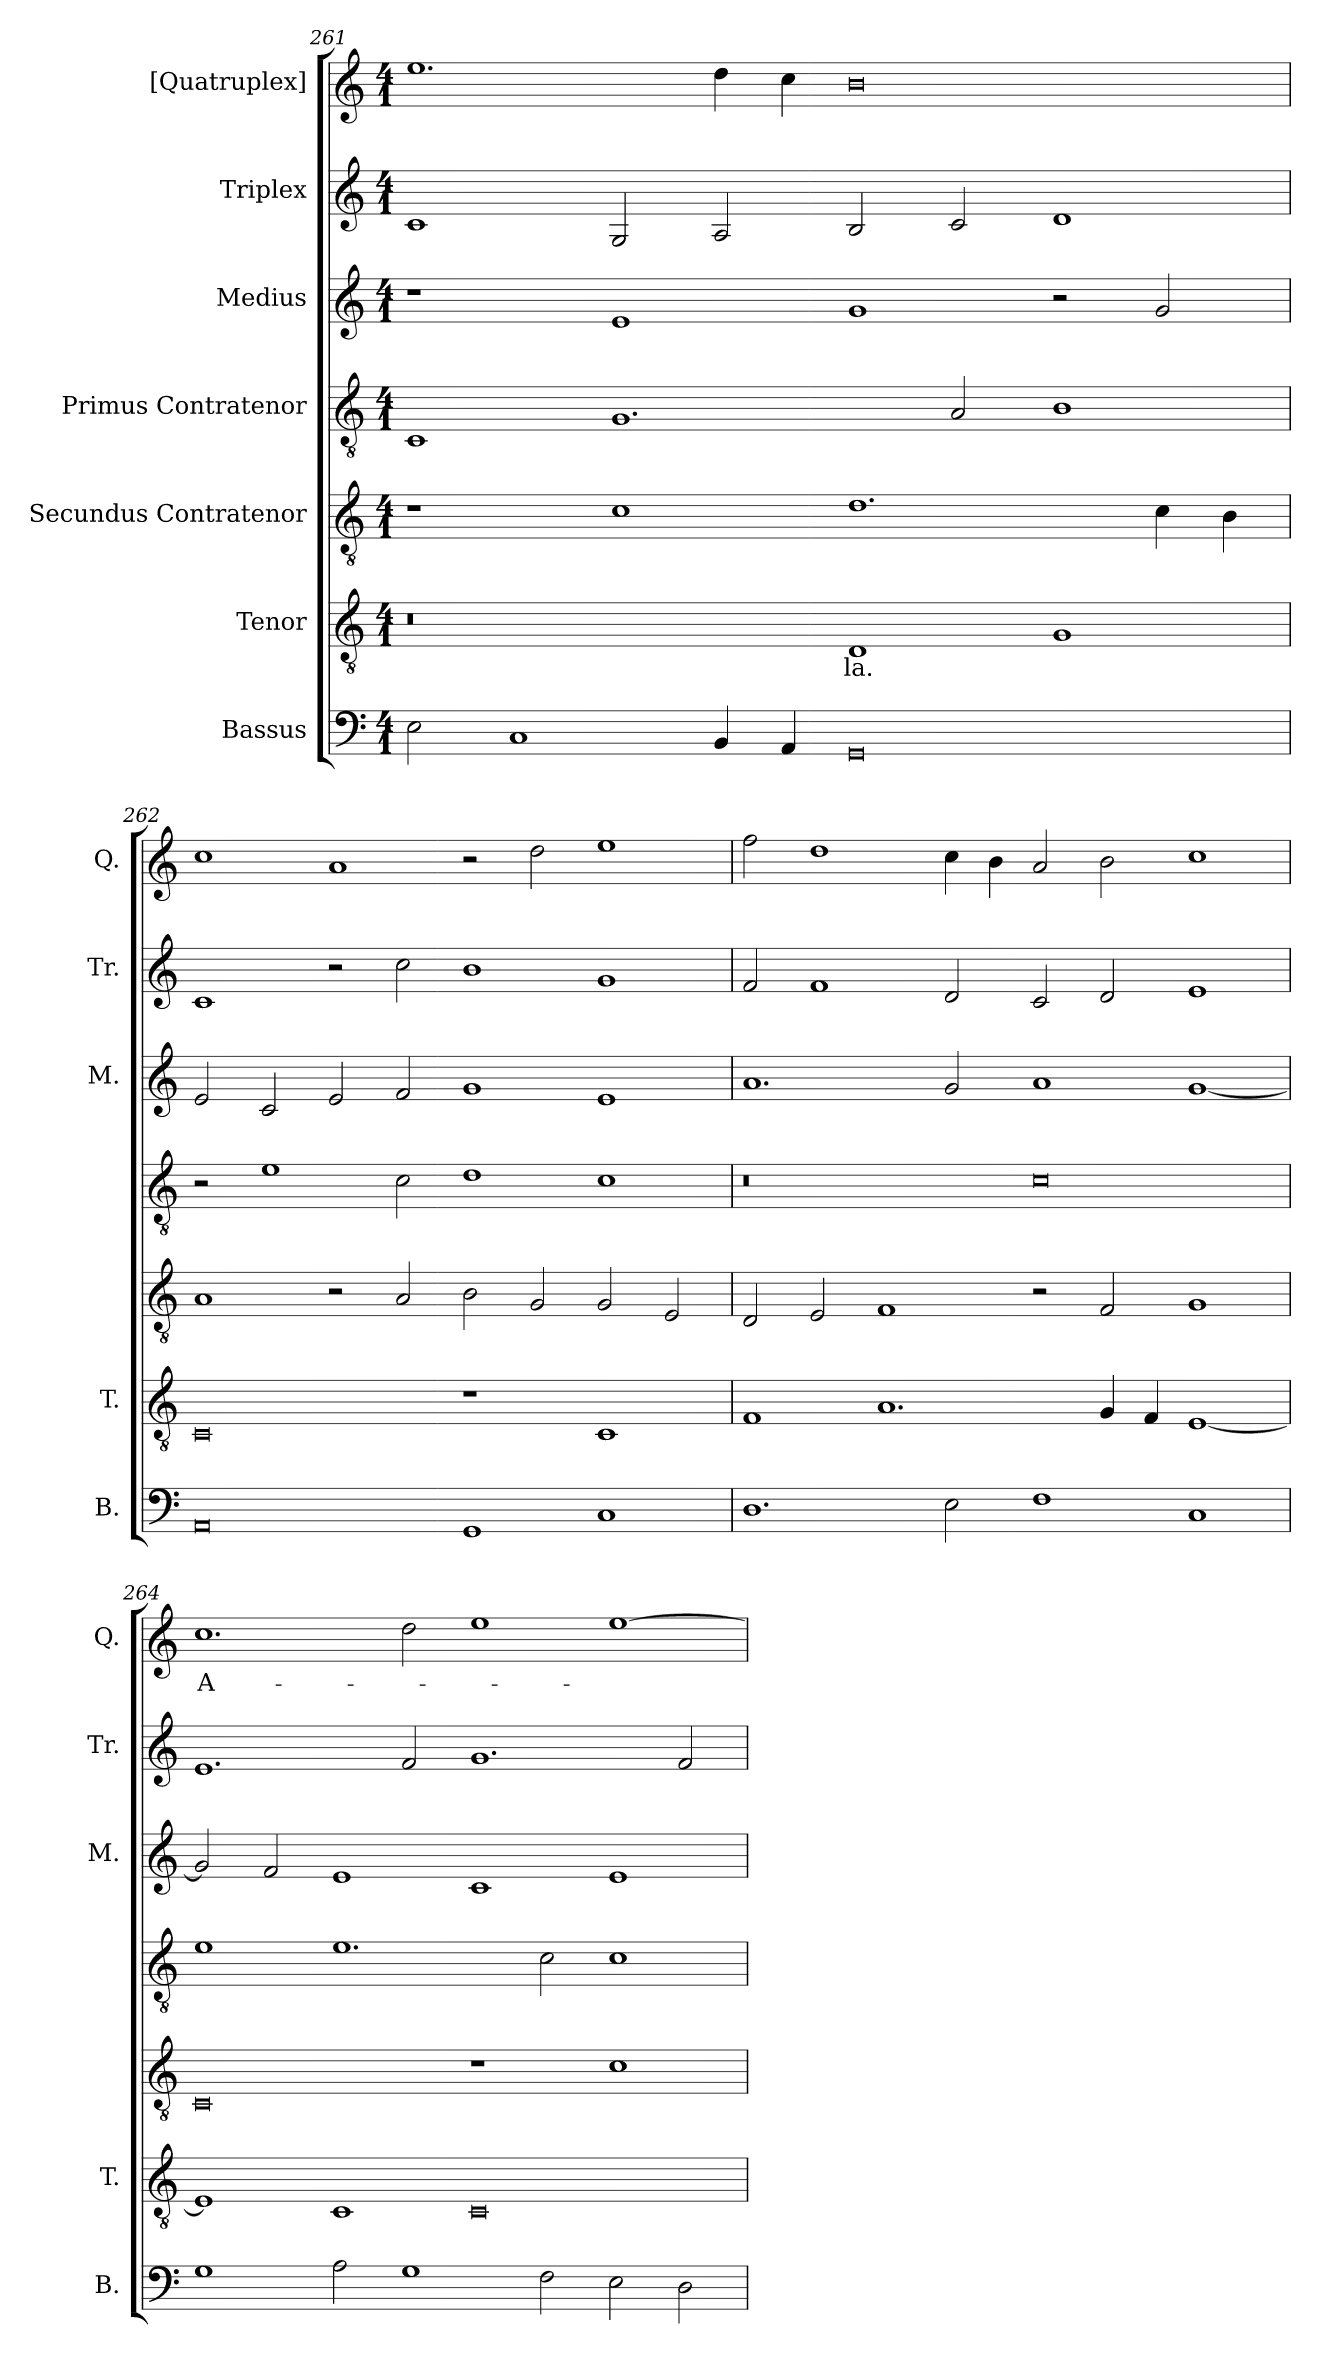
**kern	**kern	**text	**kern	**kern	**kern	**kern	**kern	**text
*part7	*part6	*part6	*part5	*part4	*part3	*part2	*part1	*part1
*staff7	*staff6	*staff6	*staff5	*staff4	*staff3	*staff2	*staff1	*staff1
*I"Bassus	*I"Tenor	*	*I"Secundus Contratenor	*I"Primus Contratenor	*I"Medius	*I"Triplex	*I"[Quatruplex]	*
*I'B.	*I'T.	*	*	*	*I'M.	*I'Tr.	*I'Q.	*
!!LO:PB:g=z
*clefF4	*clefGv2	*	*clefGv2	*clefGv2	*clefG2	*clefG2	*clefG2	*
*	*ITrd7c12	*	*ITrd7c12	*ITrd7c12	*	*	*	*
*k[]	*k[]	*	*k[]	*k[]	*k[]	*k[]	*k[]	*
*C:	*C:	*	*C:	*C:	*C:	*C:	*C:	*
*M4/1	*M4/1	*	*M4/1	*M4/1	*M4/1	*M4/1	*M4/1	*
=261	=261	=261	=261	=261	=261	=261	=261	=261
2Ei\	0r	.	1r	1CCi	1r	1ci	1.eei	.
1Ci	.	.	.	.	.	.	.	.
.	.	.	1Ci	1.GGi	1ei	2Gi/	.	.
4BBi/	.	.	.	.	.	2Ai/	4ddi\	.
4AAi/	.	.	.	.	.	.	4cci\	.
!	!	!LO:LY:b:color=#000000	!	!	!	!	!	!
0GGi	1DDi	-la.	1.Di	.	1gi	2Bi/	0bi	.
.	.	.	.	2AAi/	.	2ci/	.	.
.	1GGi	.	.	1BBi	2r	1di	.	.
.	.	.	4Ci\	.	2gi/	.	.	.
.	.	.	4BBi\	.	.	.	.	.
=262	=262	=262	=262	=262	=262	=262	=262	=262
0AAi	0CCi	.	1AAi	2r	2ei/	1ci	1cci	.
.	.	.	.	1Ei	2ci/	.	.	.
.	.	.	2r	.	2ei/	2r	1ai	.
.	.	.	2AAi/	2Ci\	2fi/	2cci\	.	.
1GGi	1r	.	2BBi\	1Di	1gi	1bi	2r	.
.	.	.	2GGi/	.	.	.	2ddi\	.
1Ci	1CCi	.	2GGi/	1Ci	1ei	1gi	1eei	.
.	.	.	2EEi/	.	.	.	.	.
!!LO:LB:g=z
=263	=263	=263	=263	=263	=263	=263	=263	=263
1.Di	1FFi	.	2DDi/	0r	1.ai	2fi/	2ffi\	.
.	.	.	2EEi/	.	.	1fi	1ddi	.
.	1.AAi	.	1FFi	.	.	.	.	.
2Ei\	.	.	.	.	2gi/	2di/	4cci\	.
.	.	.	.	.	.	.	4bi\	.
1Fi	.	.	2r	0Ci	1ai	2ci/	2ai/	.
.	4GGi/	.	2FFi/	.	.	2di/	2bi\	.
.	4FFi/	.	.	.	.	.	.	.
1Ci	[<1EEi	.	1GGi	.	[<1gi	1ei	1cci	.
=264	=264	=264	=264	=264	=264	=264	=264	=264
!	!	!	!	!	!	!	!	!LO:LY:b:color=#000000
1Gi	1EEi]	.	0CCi	1Ei	2gi/]	1.ei	1.cci	A-
.	.	.	.	.	2fi/	.	.	.
2Ai\	1CCi	.	.	1.Ei	1ei	.	.	.
1Gi	.	.	.	.	.	2fi/	2ddi\	.
.	0CCi	.	1r	.	1ci	1.gi	1eei	.
2Fi\	.	.	.	2Ci\	.	.	.	.
2Ei\	.	.	1Ci	1Ci	1ei	.	[>1eei	.
2Di\	.	.	.	.	.	2fi/	.	.
=	=	=	=	=	=	=	=	=
*-	*-	*-	*-	*-	*-	*-	*-	*-
